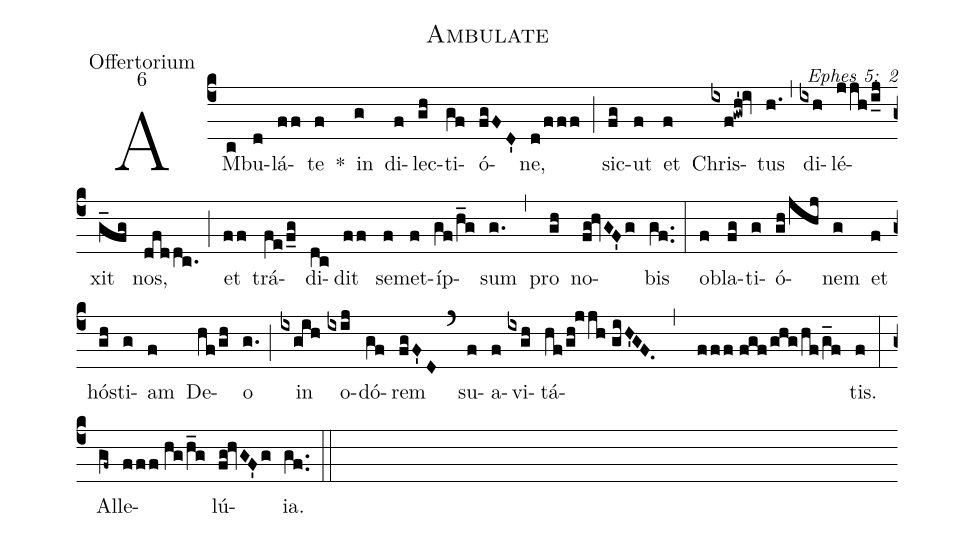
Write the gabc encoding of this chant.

name: Ambulate;
office-part: Offertorium;
mode: 6;
commentary: Ephes 5: 2;
%%
(c4) AM(c)bu(d)lá(ff)te(f) *() in(g) di(f)lec(gh)ti(gf)ó(fgFD')ne,(d/fff) (;) sic(fg)ut(f) et(f) Chris(ixf!gwh'!iv)tus(h.) (,) di(ixh)lé(jjh/i_j)xit(g_fg) nos,(dfddc.) (;) et(ff) trá(fe/f_g)di(dc)dit(ff) se(f)met(f)íp(gf/h_g)sum(g.) (,) pro(gh) no(fg!hvGF'g)bis(gf..) (:)
ob(f)la(fg)ti(g)ó(gh/jhj)nem(g) et(f) hós(gh)ti(g)am(f) De(hf/gh)o(g.) (;) in(ixgih) o(ixij)dó(gf)rem(fgF'D) (`) su(f)a(f)vi(ixgh)tá(hf/gh!jjh//giH'GF.//,//fff//fgf/ghg/hf/g_f)tis.(f) (:)
Al(gf~)le(fff//hg/h_g)lú(fg!hvGF'g)ia.(gf..) (::)
